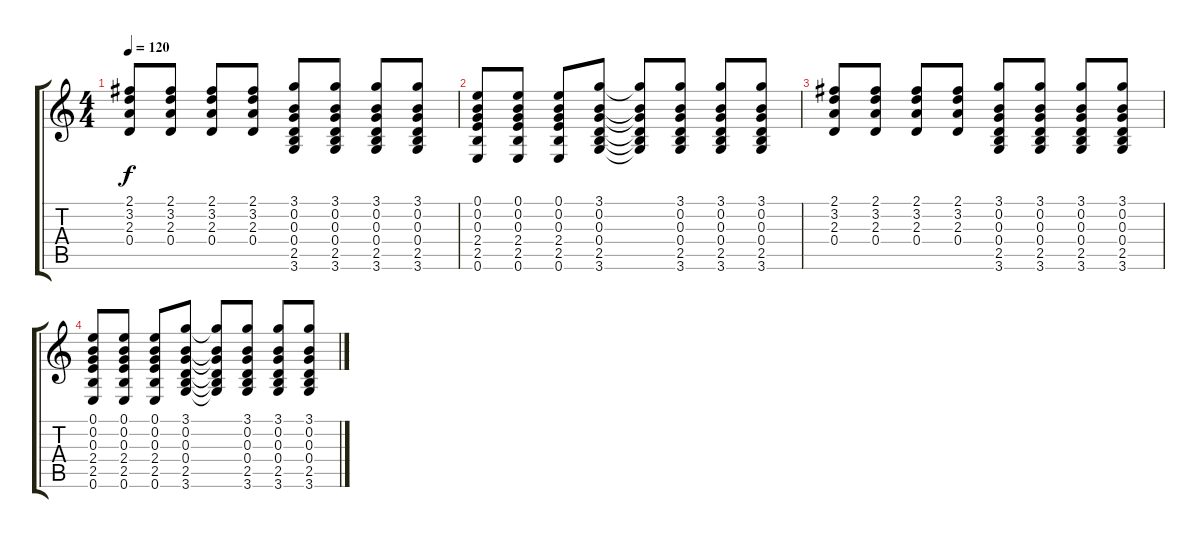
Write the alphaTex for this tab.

\track (" " " ") {instrument overdrivenguitar}
\staff {score tabs}
\tuning (E4 B3 G3 D3 A2 E2) {hide}
\ts (4 4)
\tempo 120
\clef g2
\ks c
(2.1 3.2 2.3 0.4).8{dy f} (2.1 3.2 2.3 0.4).8 (2.1 3.2 2.3 0.4).8 (2.1 3.2 2.3 0.4).8 (3.1 0.2 0.3 0.4 2.5 3.6).8 (3.1 0.2 0.3 0.4 2.5 3.6).8 (3.1 0.2 0.3 0.4 2.5 3.6).8 (3.1 0.2 0.3 0.4 2.5 3.6).8 |
(0.1 0.2 0.3 2.4 2.5 0.6).8 (0.1 0.2 0.3 2.4 2.5 0.6).8 (0.1 0.2 0.3 2.4 2.5 0.6).8 (3.1 0.2 0.3 0.4 2.5 3.6).8 (3.1{t} 0.2{t} 0.3{t} 0.4{t} 2.5{t} 3.6{t}).8 (3.1 0.2 0.3 0.4 2.5 3.6).8 (3.1 0.2 0.3 0.4 2.5 3.6).8 (3.1 0.2 0.3 0.4 2.5 3.6).8 |
(2.1 3.2 2.3 0.4).8 (2.1 3.2 2.3 0.4).8 (2.1 3.2 2.3 0.4).8 (2.1 3.2 2.3 0.4).8 (3.1 0.2 0.3 0.4 2.5 3.6).8 (3.1 0.2 0.3 0.4 2.5 3.6).8 (3.1 0.2 0.3 0.4 2.5 3.6).8 (3.1 0.2 0.3 0.4 2.5 3.6).8 |
(0.1 0.2 0.3 2.4 2.5 0.6).8 (0.1 0.2 0.3 2.4 2.5 0.6).8 (0.1 0.2 0.3 2.4 2.5 0.6).8 (3.1 0.2 0.3 0.4 2.5 3.6).8 (3.1{t} 0.2{t} 0.3{t} 0.4{t} 2.5{t} 3.6{t}).8 (3.1 0.2 0.3 0.4 2.5 3.6).8 (3.1 0.2 0.3 0.4 2.5 3.6).8 (3.1 0.2 0.3 0.4 2.5 3.6).8
